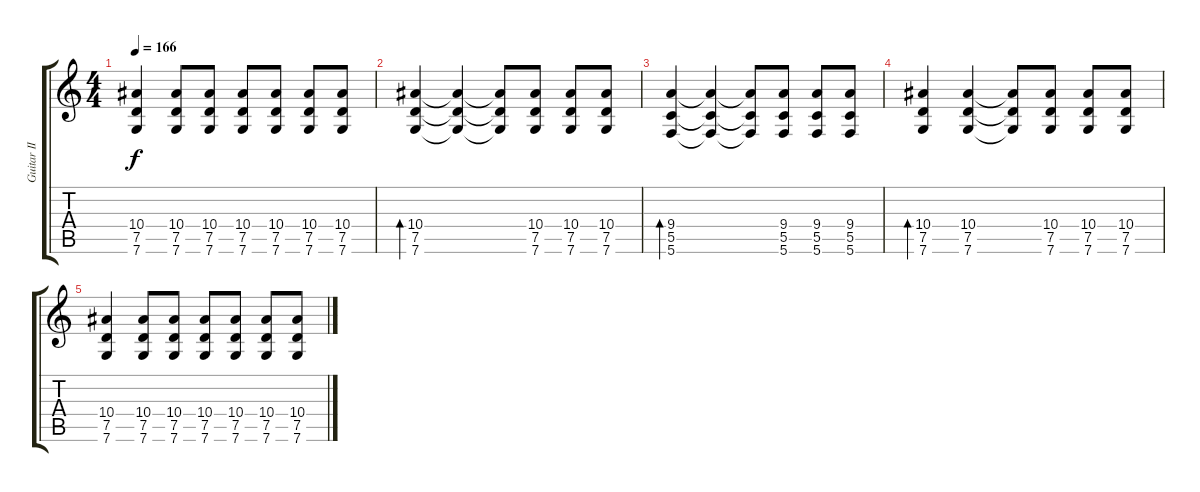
\track ("Guitar II (Clean)" "Guitar II ") {instrument electricguitarclean}
\staff {score tabs}
\tuning (D4 A3 F3 C3 G2 C2) {hide}
\ts (4 4)
\tempo 166
\clef g2
\ks c
(10.4 7.5 7.6).4{dy f} (10.4 7.5 7.6).8 (10.4 7.5 7.6).8 (10.4 7.5 7.6).8 (10.4 7.5 7.6).8 (10.4 7.5 7.6).8 (10.4 7.5 7.6).8 |
(10.4 7.5 7.6).4{bd 240} (10.4{t} 7.5{t} 7.6{t}).4 (10.4{t} 7.5{t} 7.6{t}).8 (10.4 7.5 7.6).8 (10.4 7.5 7.6).8 (10.4 7.5 7.6).8 |
(9.4 5.5 5.6).4{bd 240} (9.4{t} 5.5{t} 5.6{t}).4 (9.4{t} 5.5{t} 5.6{t}).8 (9.4 5.5 5.6).8 (9.4 5.5 5.6).8 (9.4 5.5 5.6).8 |
(10.4 7.5 7.6).4{bd 240} (10.4 7.5 7.6).4 (10.4{t} 7.5{t} 7.6{t}).8 (10.4 7.5 7.6).8 (10.4 7.5 7.6).8 (10.4 7.5 7.6).8 |
(10.4 7.5 7.6).4 (10.4 7.5 7.6).8 (10.4 7.5 7.6).8 (10.4 7.5 7.6).8 (10.4 7.5 7.6).8 (10.4 7.5 7.6).8 (10.4 7.5 7.6).8
